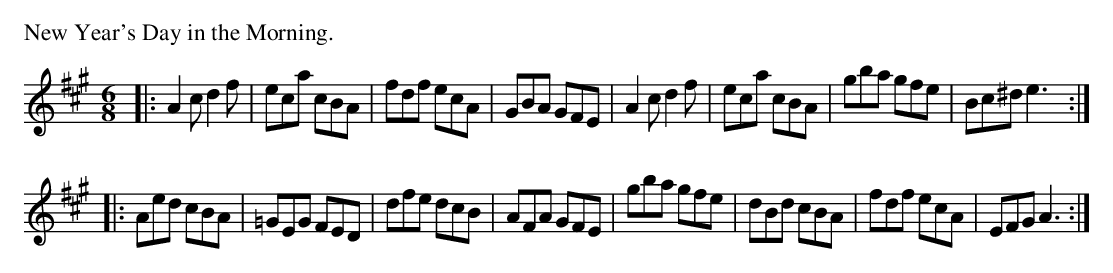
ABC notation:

X:1
P: New Year's Day in the Morning.
M: 6/8
L: 1/8
K: A
|: A2c d2f |  eca cBA | fdf ecA | GBA  GFE \
|  A2c d2f |  eca cBA | gba gfe | Bc^d e3 :|
|: Aed cBA | =GEG FED | dfe dcB | AFA  GFE \
|  gba gfe |  dBd cBA | fdf ecA | EFG  A3 :|
